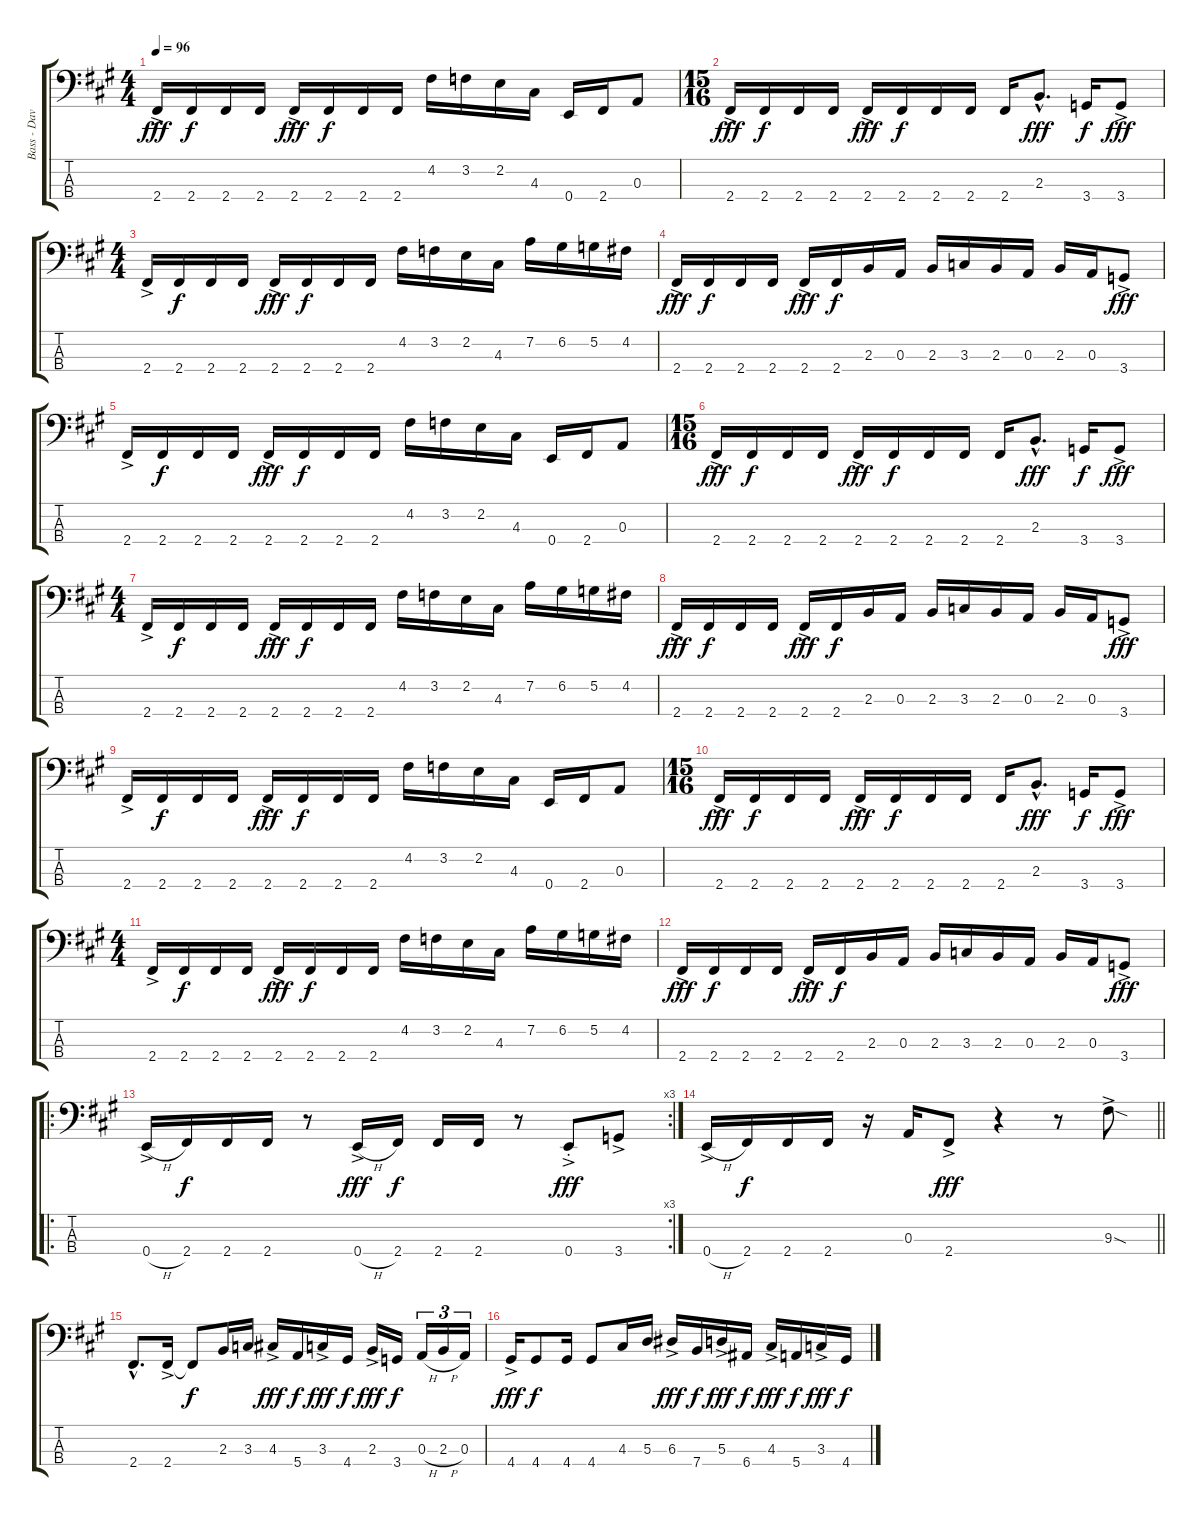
\track ("Bass - David Eleffson" "Bass - Dav") {instrument electricbasspick}
\staff {score tabs}
\tuning (G2 D2 A1 E1) {hide}
\ts (4 4)
\tempo 96
\clef f4
\ks f#minor
2.4{ac}.16{dy fff} 2.4.16{dy f} 2.4.16 2.4.16 2.4{ac}.16{dy fff} 2.4.16{dy f} 2.4.16 2.4.16 4.2.16 3.2.16 2.2.16 4.3.16 0.4.16 2.4.16 0.3.8 |
\ts (15 16)
2.4{ac}.16{dy fff} 2.4.16{dy f} 2.4.16 2.4.16 2.4{ac}.16{dy fff} 2.4.16{dy f} 2.4.16 2.4.16 2.4.16 2.3{hac}.8{d dy fff} 3.4.16{dy f} 3.4{ac}.8{dy fff} |
\ts (4 4)
2.4{ac}.16 2.4.16{dy f} 2.4.16 2.4.16 2.4{ac}.16{dy fff} 2.4.16{dy f} 2.4.16 2.4.16 4.2.16 3.2.16 2.2.16 4.3.16 7.2.16 6.2.16 5.2.16 4.2.16 |
2.4{ac}.16{dy fff} 2.4.16{dy f} 2.4.16 2.4.16 2.4{ac}.16{dy fff} 2.4.16{dy f} 2.3.16 0.3.16 2.3.16 3.3.16 2.3.16 0.3.16 2.3.16 0.3.16 3.4{ac}.8{dy fff} |
2.4{ac}.16 2.4.16{dy f} 2.4.16 2.4.16 2.4{ac}.16{dy fff} 2.4.16{dy f} 2.4.16 2.4.16 4.2.16 3.2.16 2.2.16 4.3.16 0.4.16 2.4.16 0.3.8 |
\ts (15 16)
2.4{ac}.16{dy fff} 2.4.16{dy f} 2.4.16 2.4.16 2.4{ac}.16{dy fff} 2.4.16{dy f} 2.4.16 2.4.16 2.4.16 2.3{hac}.8{d dy fff} 3.4.16{dy f} 3.4{ac}.8{dy fff} |
\ts (4 4)
2.4{ac}.16 2.4.16{dy f} 2.4.16 2.4.16 2.4{ac}.16{dy fff} 2.4.16{dy f} 2.4.16 2.4.16 4.2.16 3.2.16 2.2.16 4.3.16 7.2.16 6.2.16 5.2.16 4.2.16 |
2.4{ac}.16{dy fff} 2.4.16{dy f} 2.4.16 2.4.16 2.4{ac}.16{dy fff} 2.4.16{dy f} 2.3.16 0.3.16 2.3.16 3.3.16 2.3.16 0.3.16 2.3.16 0.3.16 3.4{ac}.8{dy fff} |
2.4{ac}.16 2.4.16{dy f} 2.4.16 2.4.16 2.4{ac}.16{dy fff} 2.4.16{dy f} 2.4.16 2.4.16 4.2.16 3.2.16 2.2.16 4.3.16 0.4.16 2.4.16 0.3.8 |
\ts (15 16)
2.4{ac}.16{dy fff} 2.4.16{dy f} 2.4.16 2.4.16 2.4{ac}.16{dy fff} 2.4.16{dy f} 2.4.16 2.4.16 2.4.16 2.3{hac}.8{d dy fff} 3.4.16{dy f} 3.4{ac}.8{dy fff} |
\ts (4 4)
2.4{ac}.16 2.4.16{dy f} 2.4.16 2.4.16 2.4{ac}.16{dy fff} 2.4.16{dy f} 2.4.16 2.4.16 4.2.16 3.2.16 2.2.16 4.3.16 7.2.16 6.2.16 5.2.16 4.2.16 |
2.4{ac}.16{dy fff} 2.4.16{dy f} 2.4.16 2.4.16 2.4{ac}.16{dy fff} 2.4.16{dy f} 2.3.16 0.3.16 2.3.16 3.3.16 2.3.16 0.3.16 2.3.16 0.3.16 3.4{ac}.8{dy fff} |
\ro
\rc 3
0.4{h ac}.16 2.4.16{dy f} 2.4.16 2.4.16 r.8 0.4{h ac}.16{dy fff} 2.4.16{dy f} 2.4.16 2.4.16 r.8 0.4{ac st}.8{dy fff} 3.4{ac}.8 |
\barLineRight lightlight
0.4{h ac}.16 2.4.16{dy f} 2.4.16 2.4.16 r.16 0.3.16 2.4{ac}.8{dy fff} r.4 r.8 9.3{sod ac}.8 |
2.4{hac}.8{d} 2.4{ac}.16 2.4{t}.8{dy f} 2.3.16 3.3.16 4.3{ac}.16{dy fff} 5.4.16{dy f} 3.3{ac}.16{dy fff} 4.4.16{dy f} 2.3{ac}.16{dy fff} 3.4.16{dy f} 0.3{h}.16{tu (3 2)} 2.3{h}.16{tu (3 2)} 0.3.16{tu (3 2)} |
4.4{ac}.16{dy fff} 4.4.8{dy f} 4.4.16 4.4.8 4.3.16 5.3.16 6.3{ac}.16{dy fff} 7.4.16{dy f} 5.3{ac}.16{dy fff} 6.4.16{dy f} 4.3{ac}.16{dy fff} 5.4.16{dy f} 3.3{ac}.16{dy fff} 4.4.16{dy f}
